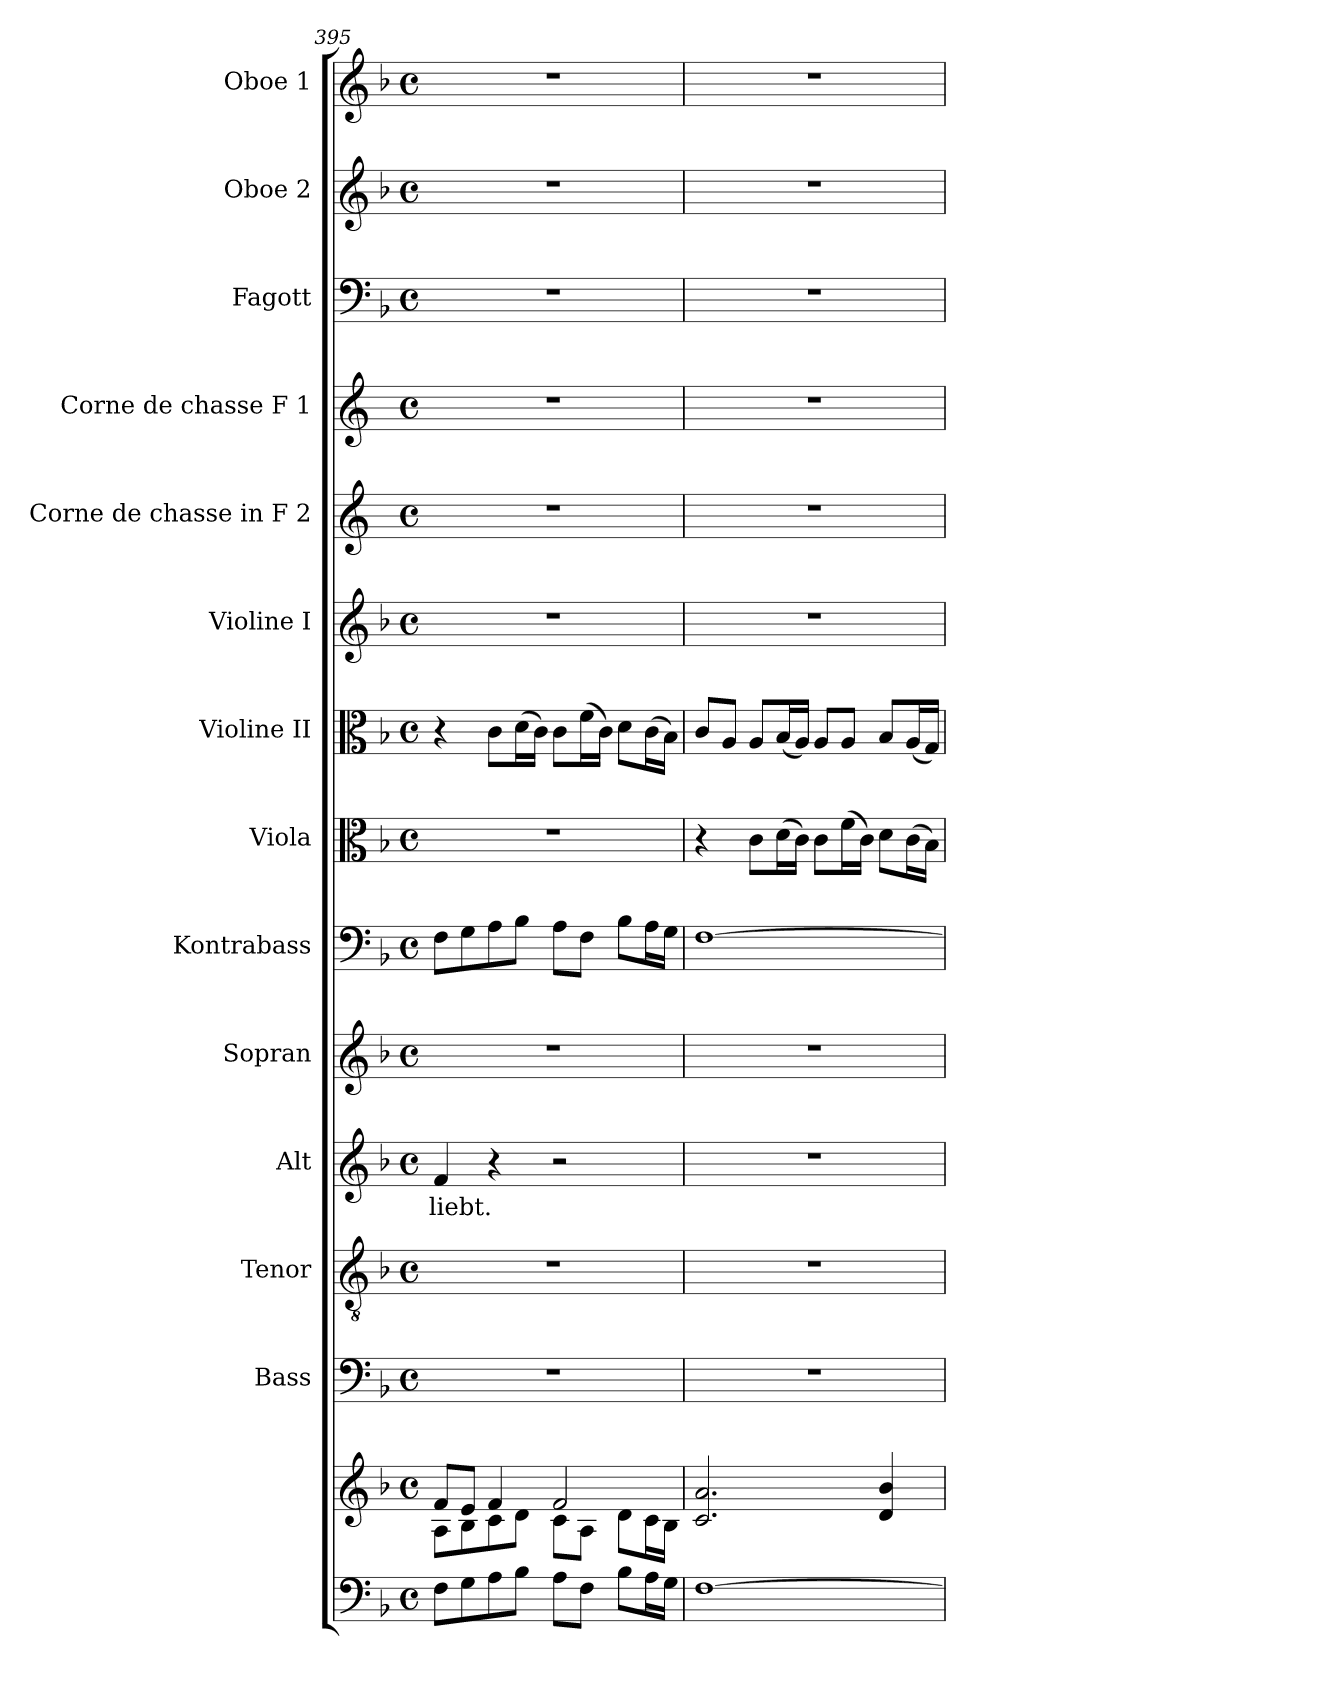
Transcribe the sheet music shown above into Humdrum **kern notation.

**kern	**kern	**kern	**kern	**kern	**text	**kern	**kern	**kern	**kern	**kern	**kern	**kern	**kern	**kern	**kern
*part14	*part14	*part13	*part12	*part11	*part11	*part10	*part9	*part8	*part7	*part6	*part5	*part4	*part3	*part2	*part1
*staff15	*staff14	*staff13	*staff12	*staff11	*staff11	*staff10	*staff9	*staff8	*staff7	*staff6	*staff5	*staff4	*staff3	*staff2	*staff1
*	*	*I"Bass	*I"Tenor	*I"Alt	*	*I"Sopran	*I"Kontrabass	*I"Viola	*I"Violine II	*I"Violine I	*I"Corne de chasse in F 2	*I"Corne de chasse F 1	*I"Fagott	*I"Oboe 2	*I"Oboe 1
*	*	*I'B.	*I'T.	*I'A.	*	*I'S.	*I'Kb.	*I'Vla.	*I'Vl. II	*I'Vl. I	*	*	*I'Fg.	*I'Ob. 2	*I'Ob. 1
*clefF4	*clefG2	*clefF4	*clefGv2	*clefG2	*	*clefG2	*clefF4	*clefC3	*clefC3	*clefG2	*clefG2	*clefG2	*clefF4	*clefG2	*clefG2
*	*	*	*	*	*	*	*ITrd7c12	*	*	*	*ITrd4c7	*ITrd4c7	*	*	*
*k[b-]	*k[b-]	*k[b-]	*k[b-]	*k[b-]	*	*k[b-]	*k[b-]	*k[b-]	*k[b-]	*k[b-]	*k[b-]	*k[b-]	*k[b-]	*k[b-]	*k[b-]
*F:	*F:	*F:	*F:	*F:	*	*F:	*F:	*F:	*F:	*F:	*F:	*F:	*F:	*F:	*F:
*M4/4	*M4/4	*M4/4	*M4/4	*M4/4	*	*M4/4	*M4/4	*M4/4	*M4/4	*M4/4	*M4/4	*M4/4	*M4/4	*M4/4	*M4/4
*met(c)	*met(c)	*met(c)	*met(c)	*met(c)	*	*met(c)	*met(c)	*met(c)	*met(c)	*met(c)	*met(c)	*met(c)	*met(c)	*met(c)	*met(c)
=395	=395	=395	=395	=395	=395	=395	=395	=395	=395	=395	=395	=395	=395	=395	=395
*	*^	*	*	*	*	*	*	*	*	*	*	*	*	*	*
!	!	!	!	!	!	!LO:LY:b	!	!	!	!	!	!	!	!	!	!
8F\L	8f/L	8A\L	1r	1r	4f/	liebt.	1r	8FF\L	1r	4r	1r	1r	1r	1r	1r	1r
8G\	8e/J	8B-\	.	.	.	.	.	8GG\	.	.	.	.	.	.	.	.
8A\	4f/	8c\	.	.	4r	.	.	8AA\	.	8c\L	.	.	.	.	.	.
8B-\J	.	8d\J	.	.	.	.	.	8BB-\J	.	(>16d\L	.	.	.	.	.	.
.	.	.	.	.	.	.	.	.	.	16c\JJ)	.	.	.	.	.	.
8A\L	2f/	8c\L	.	.	2r	.	.	8AA\L	.	8c\L	.	.	.	.	.	.
8F\J	.	8A\J	.	.	.	.	.	8FF\J	.	(>16f\L	.	.	.	.	.	.
.	.	.	.	.	.	.	.	.	.	16c\JJ)	.	.	.	.	.	.
8B-\L	.	8d\L	.	.	.	.	.	8BB-\L	.	8d\L	.	.	.	.	.	.
16A\L	.	16c\L	.	.	.	.	.	16AA\L	.	(>16c\L	.	.	.	.	.	.
16G\JJ	.	16B-\JJ	.	.	.	.	.	16GG\JJ	.	16B-\JJ)	.	.	.	.	.	.
*	*v	*v	*	*	*	*	*	*	*	*	*	*	*	*	*	*
!!LO:PB:g=z
=396	=396	=396	=396	=396	=396	=396	=396	=396	=396	=396	=396	=396	=396	=396	=396
[1F	2.c/ 2.a/	1r	1r	1r	.	1r	[1FF	4r	8c/L	1r	1r	1r	1r	1r	1r
.	.	.	.	.	.	.	.	.	8A/J	.	.	.	.	.	.
.	.	.	.	.	.	.	.	8c\L	8A/L	.	.	.	.	.	.
.	.	.	.	.	.	.	.	(>16d\L	(<16B-/L	.	.	.	.	.	.
.	.	.	.	.	.	.	.	16c\JJ)	16A/JJ)	.	.	.	.	.	.
.	.	.	.	.	.	.	.	8c\L	8A/L	.	.	.	.	.	.
.	.	.	.	.	.	.	.	(>16f\L	8A/J	.	.	.	.	.	.
.	.	.	.	.	.	.	.	16c\JJ)	.	.	.	.	.	.	.
.	4d/ 4b-/	.	.	.	.	.	.	8d\L	8B-/L	.	.	.	.	.	.
.	.	.	.	.	.	.	.	(>16c\L	(<16A/L	.	.	.	.	.	.
.	.	.	.	.	.	.	.	16B-\JJ)	16G/JJ)	.	.	.	.	.	.
=	=	=	=	=	=	=	=	=	=	=	=	=	=	=	=
*-	*-	*-	*-	*-	*-	*-	*-	*-	*-	*-	*-	*-	*-	*-	*-
